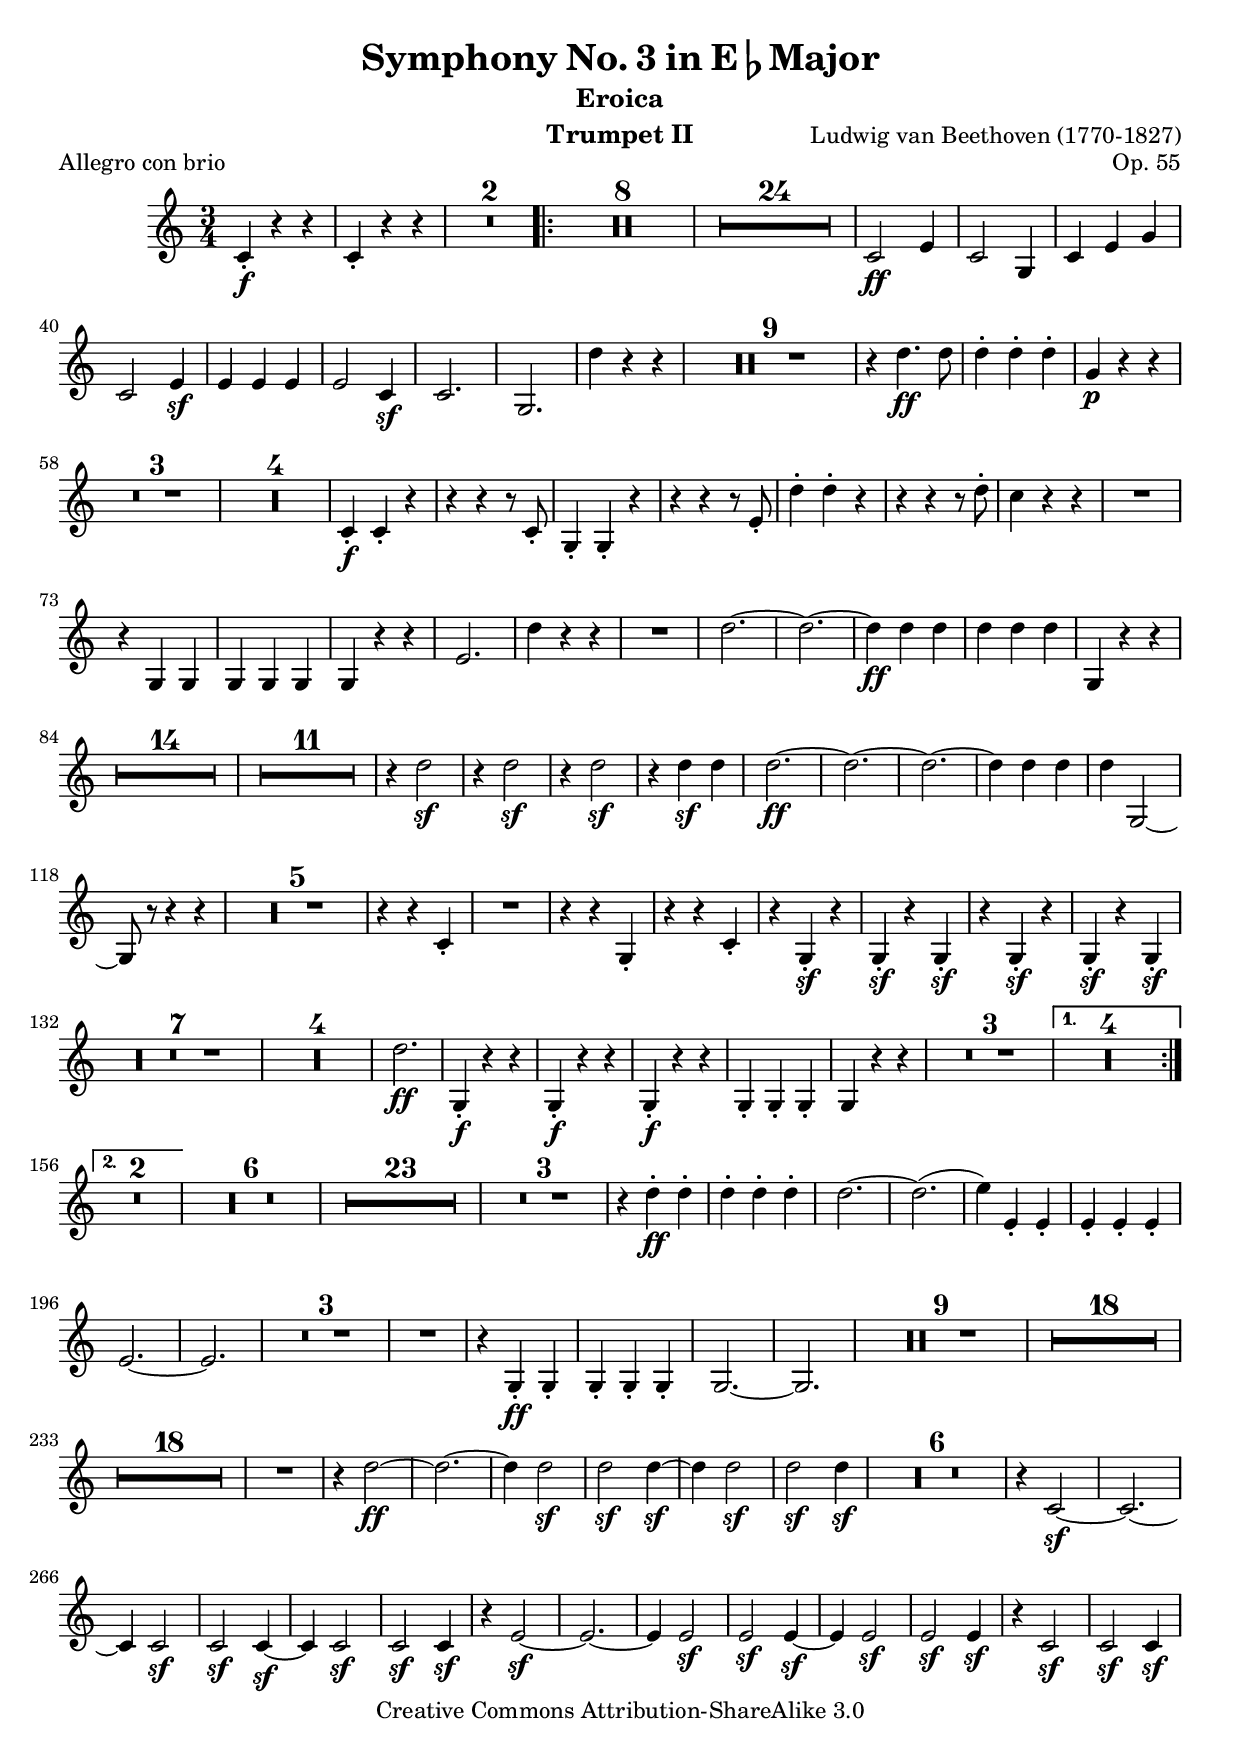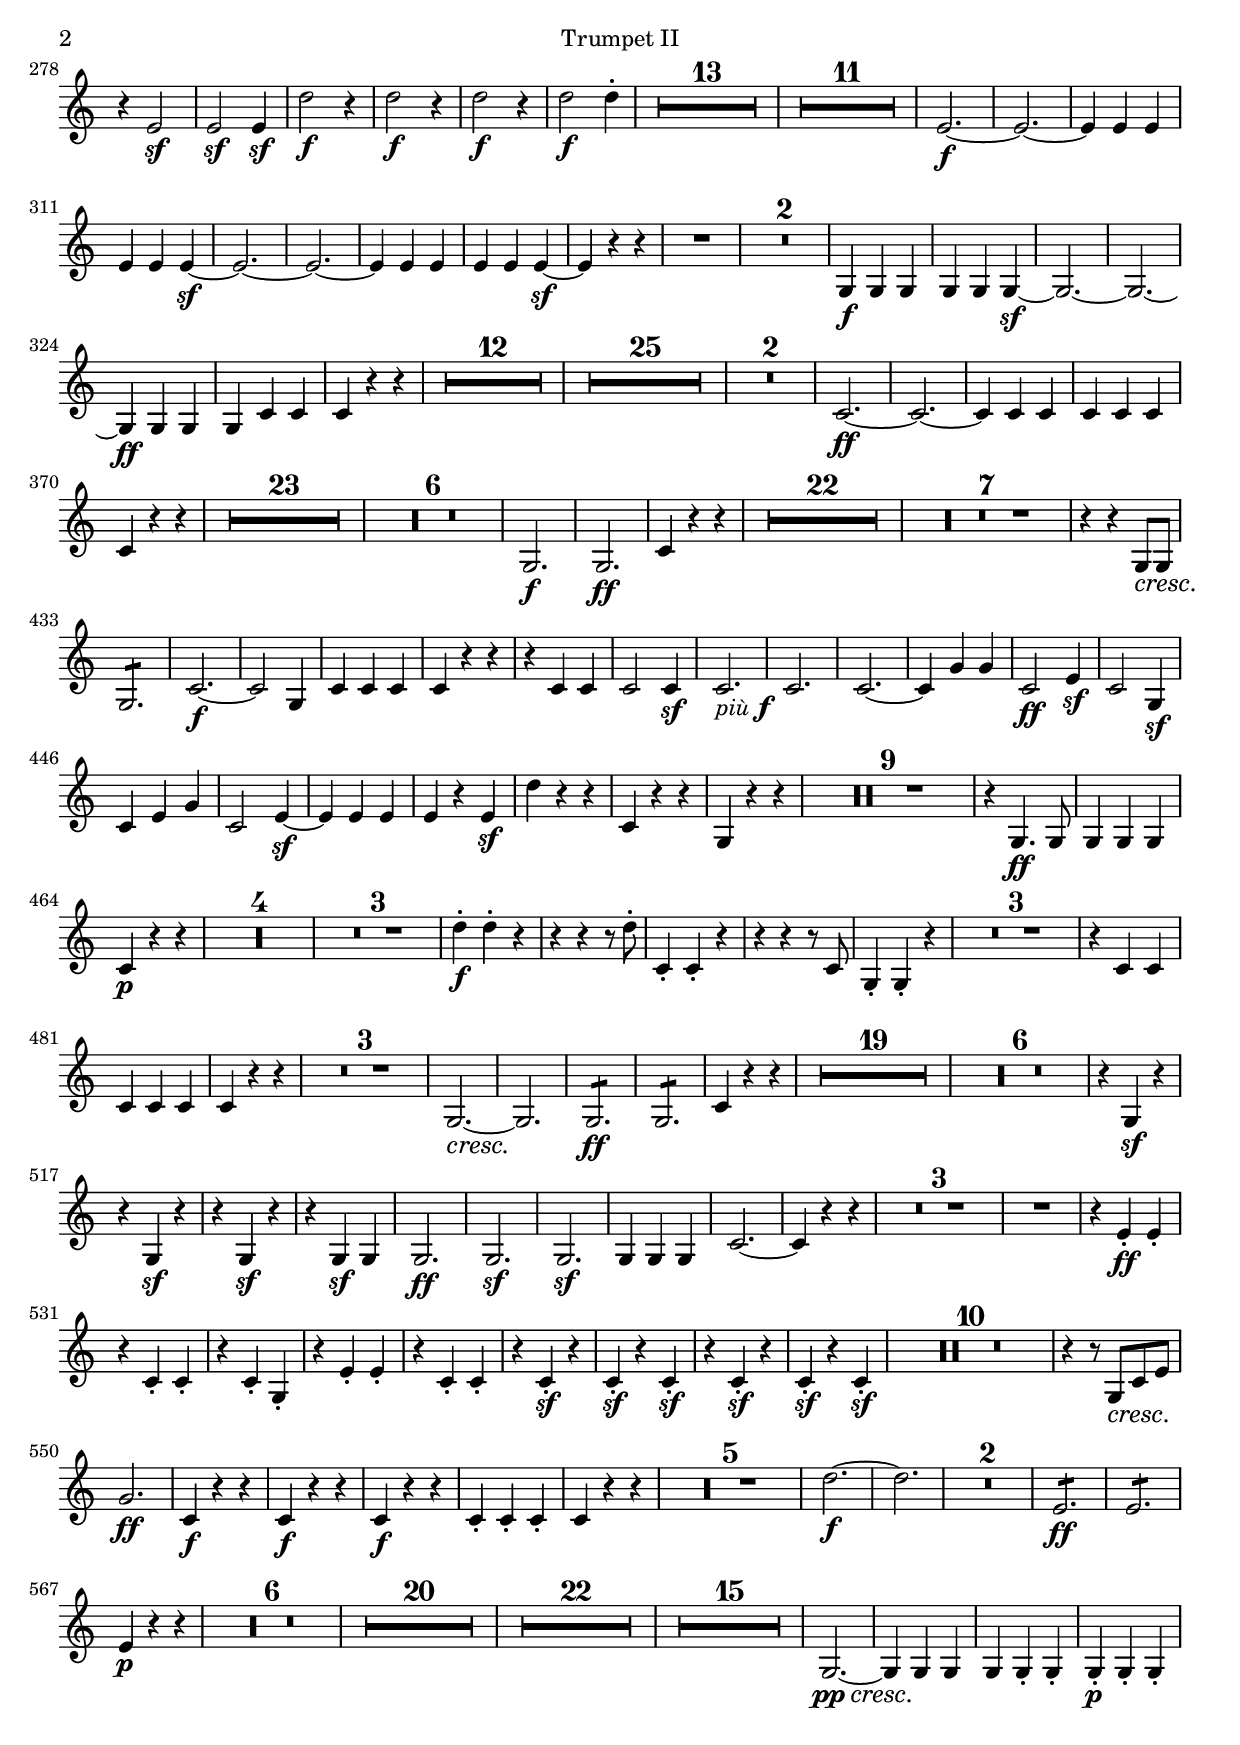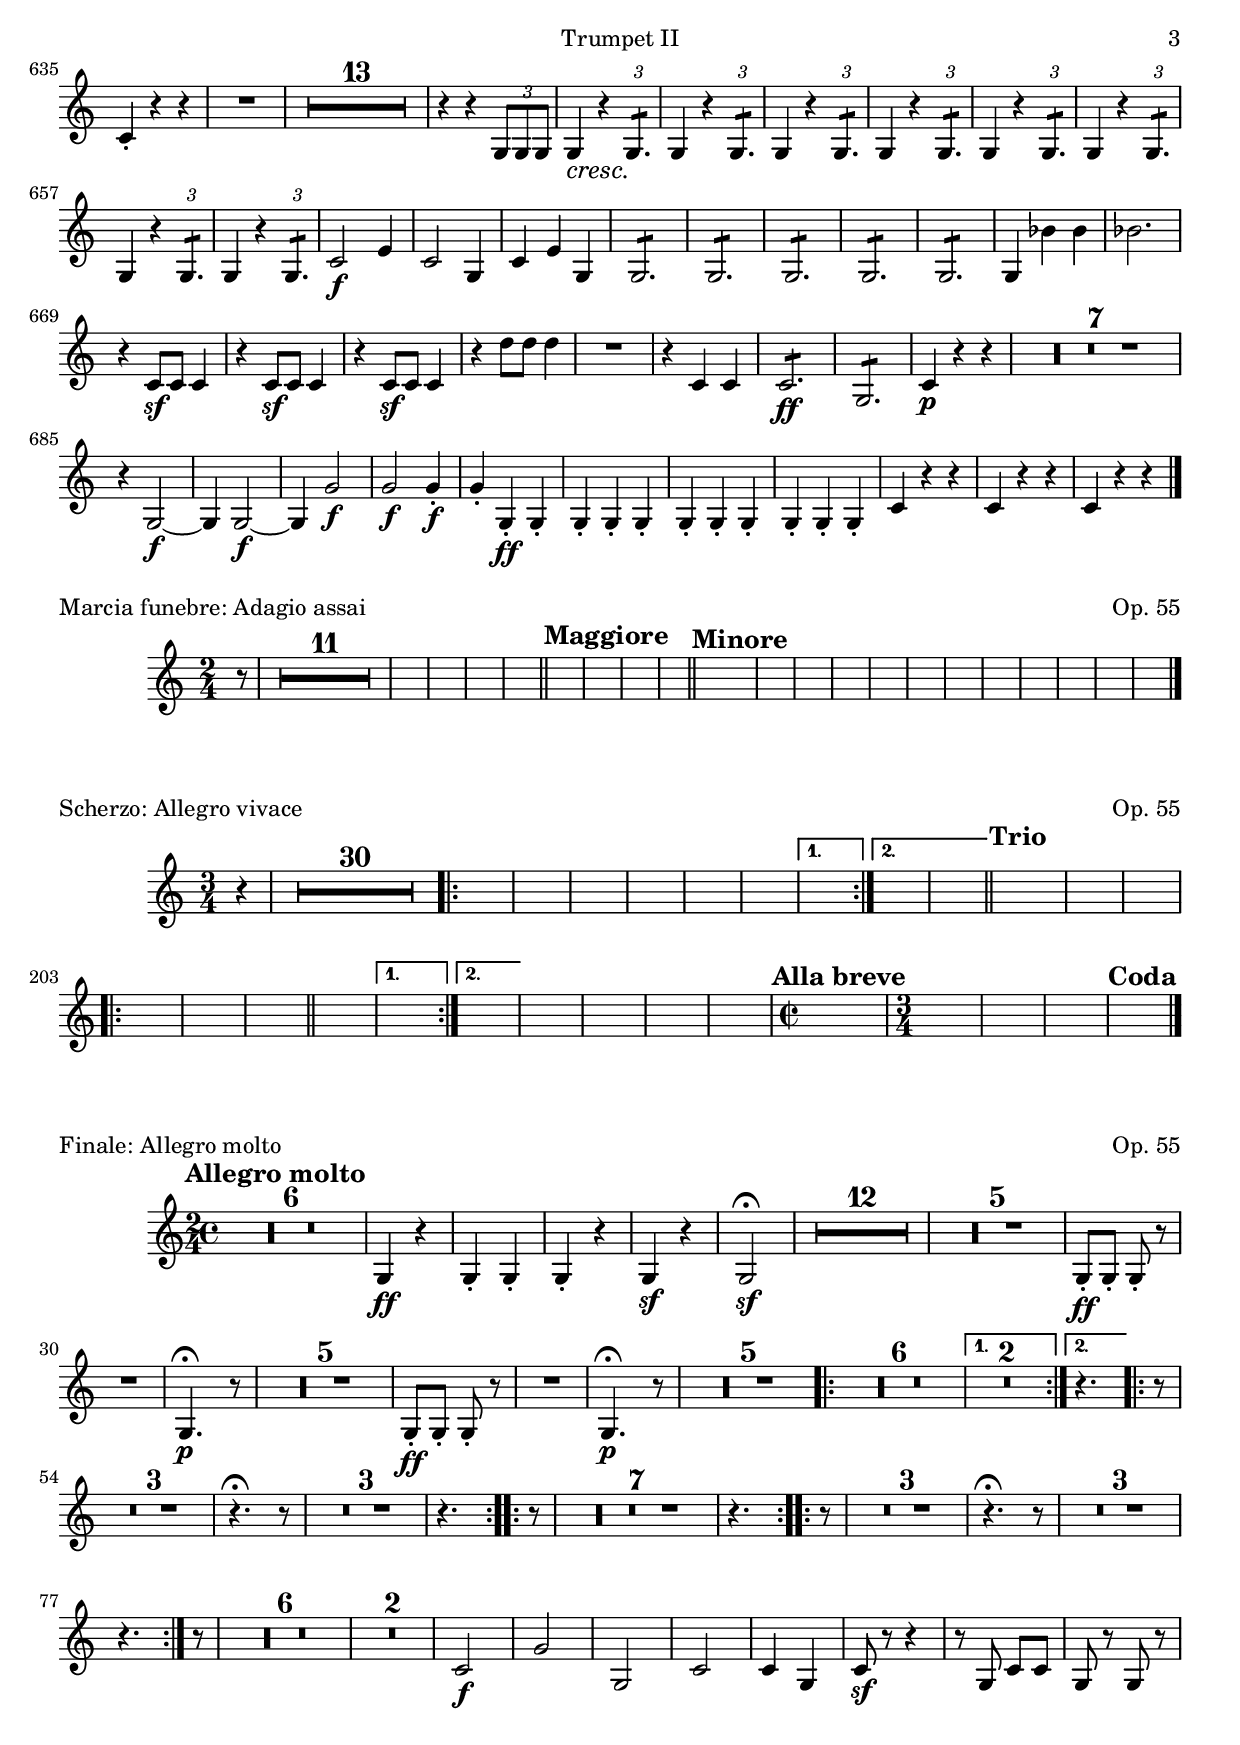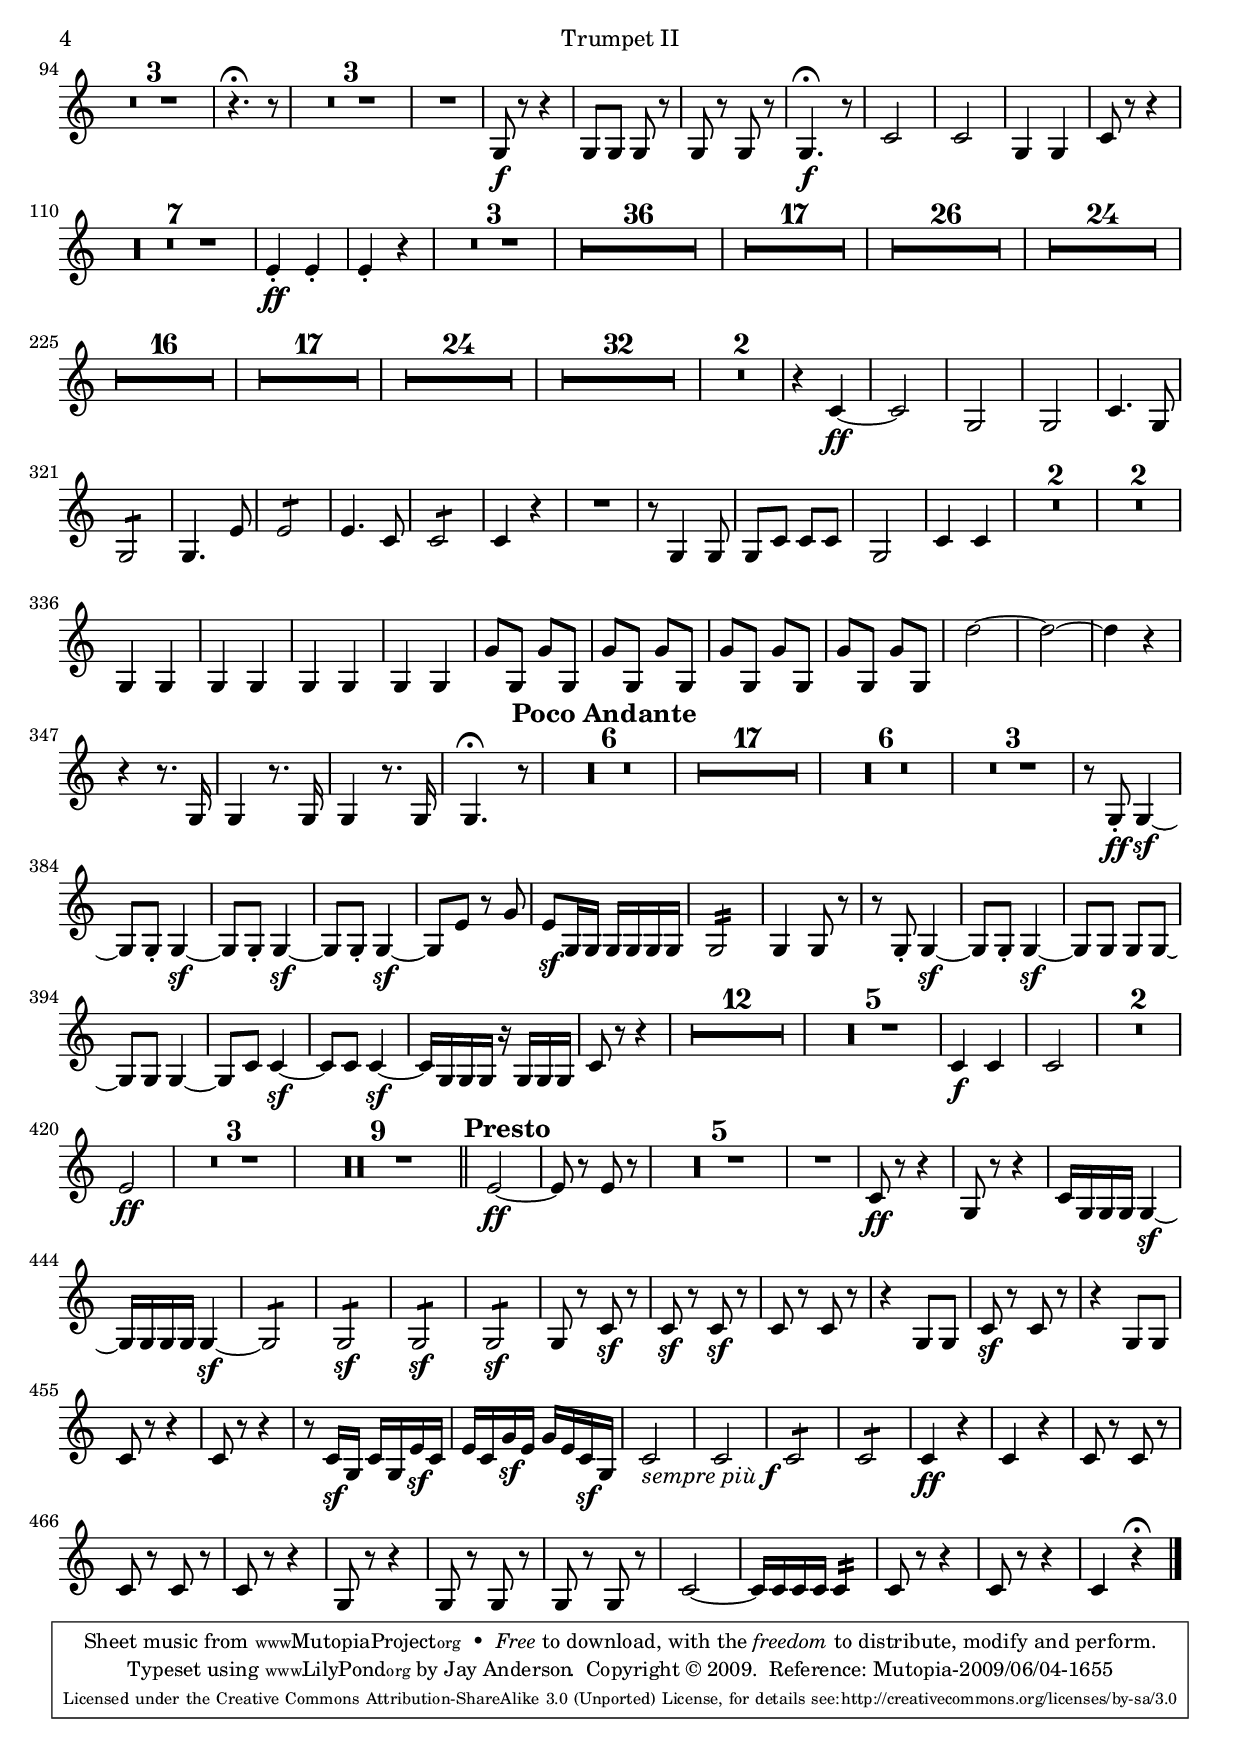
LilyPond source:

\version "2.11.49"

\include "defs.lyi" 
\version "2.12.2"

\include "defs.lyi"

trumpetTwoMvtI = \relative c'
{
  \time 3/4
  \transposition ees
  \key c \major
  c4-.\f r r |
  c4-. r r |
  R2.*2 |
  \repeat volta 2
  {
    R2.*32 |

    c2\ff e4 |
    c2 g4 |
    c e g |
    c,2 e4\sf |
    e e e |
    e2 c4\sf |
    c2. |
    g |
    d''4 r r |
    R2.*9 |
    r4 d4.\ff d8 |
    d4-. d-. d-. |
    g,4\p r r |
    R2.*7 |
    c,4-.\f c-. r |
    r r r8 c-. |
    g4-. g-. r |
    r r r8 e'-. |
    d'4-. d-. r |
    r r r8 d-. |
    c4 r r |
    R2. |
    r4 g, g |
    g g g |
    g r r |
    e'2. |
    d'4 r r |
    R2. |
    d2.~ |
    d~ |
    d4\ff d d |
    d d d |
    g,, r r |
    R2.*25 |
    r4 d''2\sf |
    r4 d2\sf |
    r4 d2\sf |
    r4 d\sf d |
    d2.~\ff | d~ | d~ |
    d4 d d |
    d g,,2~ |
    g8 r r4 r |
    R2.*5 |
    r4 r c4-. |
    R2. |
    r4 r g-. |
    r r c-. |
    \repeat unfold 6 {r g-.\sf} |
    R2.*11 |
    d''2.\ff |
    \repeat unfold 3 {g,,4-.\f r r |}
    g4-. g-. g-. |
    g r r |
    R2.*3 |
  }
  \alternative
  {
    { R2.*4 | }
    { R2.*2 | }
  }
  R2.*32 |
  r4 d''-.\ff d-. |
  d-. d-. d-. |
  d2.~ | d( |
  e4) e,-. e-. |
  e-. e-. e-. |
  e2.~ | e |
  R2.*4 |
  r4 g,-.\ff g-. |
  g-. g-. g-. |
  g2.~ | g |
  R2.*46 |
  r4 d''2~\ff | d2.~ |
  d4 d2\sf |
  d2\sf d4~\sf |
  d d2\sf |
  d2\sf d4\sf |
  R2.*6 |
  r4 c,2~\sf | c2.~ |
  c4 c2\sf |
  c2\sf c4~\sf |
  c4 c2\sf |
  c2\sf c4\sf |
  r4 e2~\sf |
  e2.~ |
  e4 e2\sf |
  e2\sf e4\sf~ |
  e e2\sf |
  e2\sf e4\sf |
  r4 c2\sf |
  c2\sf c4\sf |
  r4 e2\sf |
  e2\sf e4\sf |
  d'2\f r4 |
  d2\f r4 |
  d2\f r4 |
  d2\f d4-. |
  R2.*24 |
  e,2.~\f | e~ |
  e4 e e |
  e e e~\sf |
  e2.~ | e~ |
  e4 e e |
  e e e~\sf |
  e r r |
  R2.*3 |
  g,4\f g g |
  g g g~\sf |
  g2.~ | g~ |
  g4\ff g g |
  g c c |
  c r r |
  R2.*39 |
  c2.~\ff | c~ |
  c4 c c | c c c | c r r |
  R2.*29 |
  g2.\f |
  g\ff |
  c4 r r |
  R2.*29 |
  \override DynamicTextSpanner #'dash-period = #-1.0
  \crescTextCresc
  r4 r g8\< g |
  \repeat tremolo 6 g8 |
  c2.~\f |
  c2 g4 |
  c c c |
  c r r |
  r c c |
  c2 c4\sf |
  c2._\mPiuF |
  c |
  c~ |
  c4 g' g |
  c,2\ff e4\sf |
  c2 g4\sf |
  c e g |
  c,2 e4~\sf |
  e e e |
  e r e\sf |
  d' r r |
  c, r r |
  g r r |
  R2.*9 |
  r4 g4.\ff g8 |
  g4 g g |
  c\p r r |
  R2.*7 |
  d'4-.\f d-. r |
  r r r8 d-. |
  c,4-. c-. r |
  r r r8 c |
  g4-. g-. r |
  R2.*3 |
  r4 c c |
  c c c |
  c r r |
  R2.*3 |
  g2.~\< | g |
  << {\repeat tremolo 6 g8 |} {s2.\ff} >>
  \repeat tremolo 6 g8 |
  c4 r r |
  R2.*25 |
  \repeat unfold 3{r4 g\sf r |}
  r4 g\sf g |
  g2.\ff |
  g\sf |
  g\sf |
  g4 g g |
  c2.~ |
  c4 r r |
  R2.*4 |
  r4 e-.\ff e-. |
  r c-. c-. |
  r c-. g-. |
  r e'-. e-. |
  r c-. c-. |
  \repeat unfold 6 {r c-.\sf} |
  R2.*10 |
  r4 r8 g\< c e |
  g2.\ff |
  c,4\f r r |
  c\f r r |
  c\f r r |
  c-. c-. c-. |
  c r r |
  R2.*5 |
  d'2.~\f | d |
  R2.*2 |
  << {\repeat tremolo 6 e,8 |} {s2.\ff} >>
  \repeat tremolo 6 e8 |
  e4\p r r |
  R2.*63 |
  g,2.~\pp\< |
  g4 g g |
  g g-. g-. |
  g-.\p g-. g-. |
  c-. r r |
  R2.*14 |
  r4 r \times 2/3 {g8 g g} |
  g4\< r \times 2/3 {\repeat tremolo 3 g8} |
  \repeat unfold 7 {g4 r \times 2/3 {\repeat tremolo 3 g8} |}
  c2\f e4 |
  c2 g4 |
  c e g, |
  \repeat unfold 5 {\repeat tremolo 6 g8 |}
  g4 bes' bes |
  bes2. |
  \repeat unfold 3 {r4 c,8\sf c c4 |} |
  r4 d'8 d d4 |
  R2. |
  r4 c, c |
  << {\repeat tremolo 6 c8} {s2.\ff} >> |
  \repeat tremolo 6 g8 |
  c4\p r r |
  R2.*7 |
  r4 g2~\f |
  g4 g2~\f |
  g4 g'2\f |
  g\f g4-.\f |
  g-. g,-.\ff \repeat unfold 10 {g-.} |
  c r r |
  c r r |
  c r r | \bar "|."
}

 
\include "defs.lyi"

trumpetTwoMvtII = \relative c'
{
  \key c \major
  \transposition c
  \partial 8 r8 |
  R2*11 |
}

 
\include "defs.lyi"

trumpetTwoMvtIII = \relative c'
{
  \transposition ees 
  r4
  R2.*30 |
}

 
\version "2.12.2"

\include "defs.lyi"

trumpetTwoMvtIV = \relative c'
{
  \transposition ees
  \grace {s16 s}
  R2*6 |
  g4\ff r |
  g-. g-. |
  g-. r |
  g\sf r |
  g2\sf\fermata |
  R2*17 |
  g8-.\ff g-. g-. r |
  R2 |
  g4.\p\fermata r8 |
  R2*5 |
  g8-.\ff g-. g-. r |
  R2 |
  g4.\p\fermata r8 |
  R2*5 |

  \repeat volta 2
  {
    R2*6
  }
  \alternative
  {
    {
      R2*2
    }
    {
      r4.
    }
  }
  \repeat volta 2
  {
    r8 |
    R2*3 |
    r4.\fermata r8 |
    R2*3 |
    r4.
  }
  \repeat volta 2
  {
    r8 |
    R2*7 |
    r4.
  }
  \repeat volta 2
  {
    r8 |
    R2*3 |
    r4.\fermata r8 |
    R2*3 |
    r4.
  }
  r8 |
  R2*8 |
  c2\f |
  g' |
  g, |
  c |
  c4 g |
  c8\sf r r4 |
  r8 g c c |
  g r g r |
  R2*3 |
  r4.\fermata r8 |
  R2*4 |
  g8\f r r4 |
  g8 g g r |
  g r g r |
  g4.\f\fermata r8 |
  c2 |
  c |
  g4 g |
  c8 r r4 |
  R2*7 |
  e4-.\ff e-. |
  e-. r |
  R2*197 |
  r4 c~\ff |
  c2 |
  g |
  g |
  c4. g8 |
  \repeat tremolo 4 g8 |
  g4. e'8 |
  \repeat tremolo 4 e8 |
  e4. c8 |
  \repeat tremolo 4 c8 |
  c4 r |
  R2 |
  r8 g4 g8 |
  g c c c |
  g2 |
  c4 c |
  R2*4 |
  \repeat unfold 4 {g4 g |}
  \repeat unfold 4 {g'8 g, g' g, |}
  d''2~ |
  d~ |
  d4 r |
  r r8. g,,16 |
  g4 r8. g16 |
  g4 r8. g16 |
  g4.\fermata r8 |
  R2*32 |
  r8 g-.\ff g4~\sf |
  \repeat unfold 3 {g8 g-. g4~\sf |}
  g8 e' r g |
  e\sf g,16 g g g g g |
  \repeat tremolo 8 g16 |
  g4 g8 r |
  r g-. g4~\sf |
  g8 g-. g4~\sf |
  g8 g g g~ |
  g g g4~ |
  g8 c c4~\sf |
  c8 c c4~\sf |
  c16 g g g r g g g |
  c8 r r4 |
  R2*17 |
  c4\f c |
  c2 |
  R2*2 |
  e2\ff |
  R2*12 |

  %Presto
  e2~\ff |
  e8 r e r |
  R2*6 |
  c8\ff r r4 |
  g8 r r4 |
  c16 g g g g4~\sf |
  g16 g g g g4~\sf |
  \repeat tremolo4 g8 |
  \repeat unfold 3 {<< {\repeat tremolo 4 g8 |} {s2\sf |} >>}
  g8 r c\sf r |
  c\sf r c\sf r |
  c r c r |
  r4 g8 g |
  c\sf r c r |
  r4 g8 g |
  c8 r r4 |
  c8 r r4 |
  r8 c16\sf g c g e'\sf c |
  e c g'\sf e g e c\sf g |
  c2_\mSemprePiuF |
  c2 |
  \repeat unfold 2 {\repeat tremolo 4 c8 |}
  c4\ff r |
  c r |
  c8 r c r |
  c r c r |
  c r r4 |
  g8 r r4 |
  g8 r g r |
  g r g r |
  c2~ |
  c16 c c c \repeat tremolo 4 c16 |
  c8 r r4 |
  c8 r r4 |
  c4 r\fermata |
}

 

instrument = "Trumpet II"

notesMvtI = \trumpetTwoMvtI
notesMvtII = \trumpetTwoMvtII
notesMvtIII = \trumpetTwoMvtIII
notesMvtIV = \trumpetTwoMvtIV

\include "Part.lyi"

